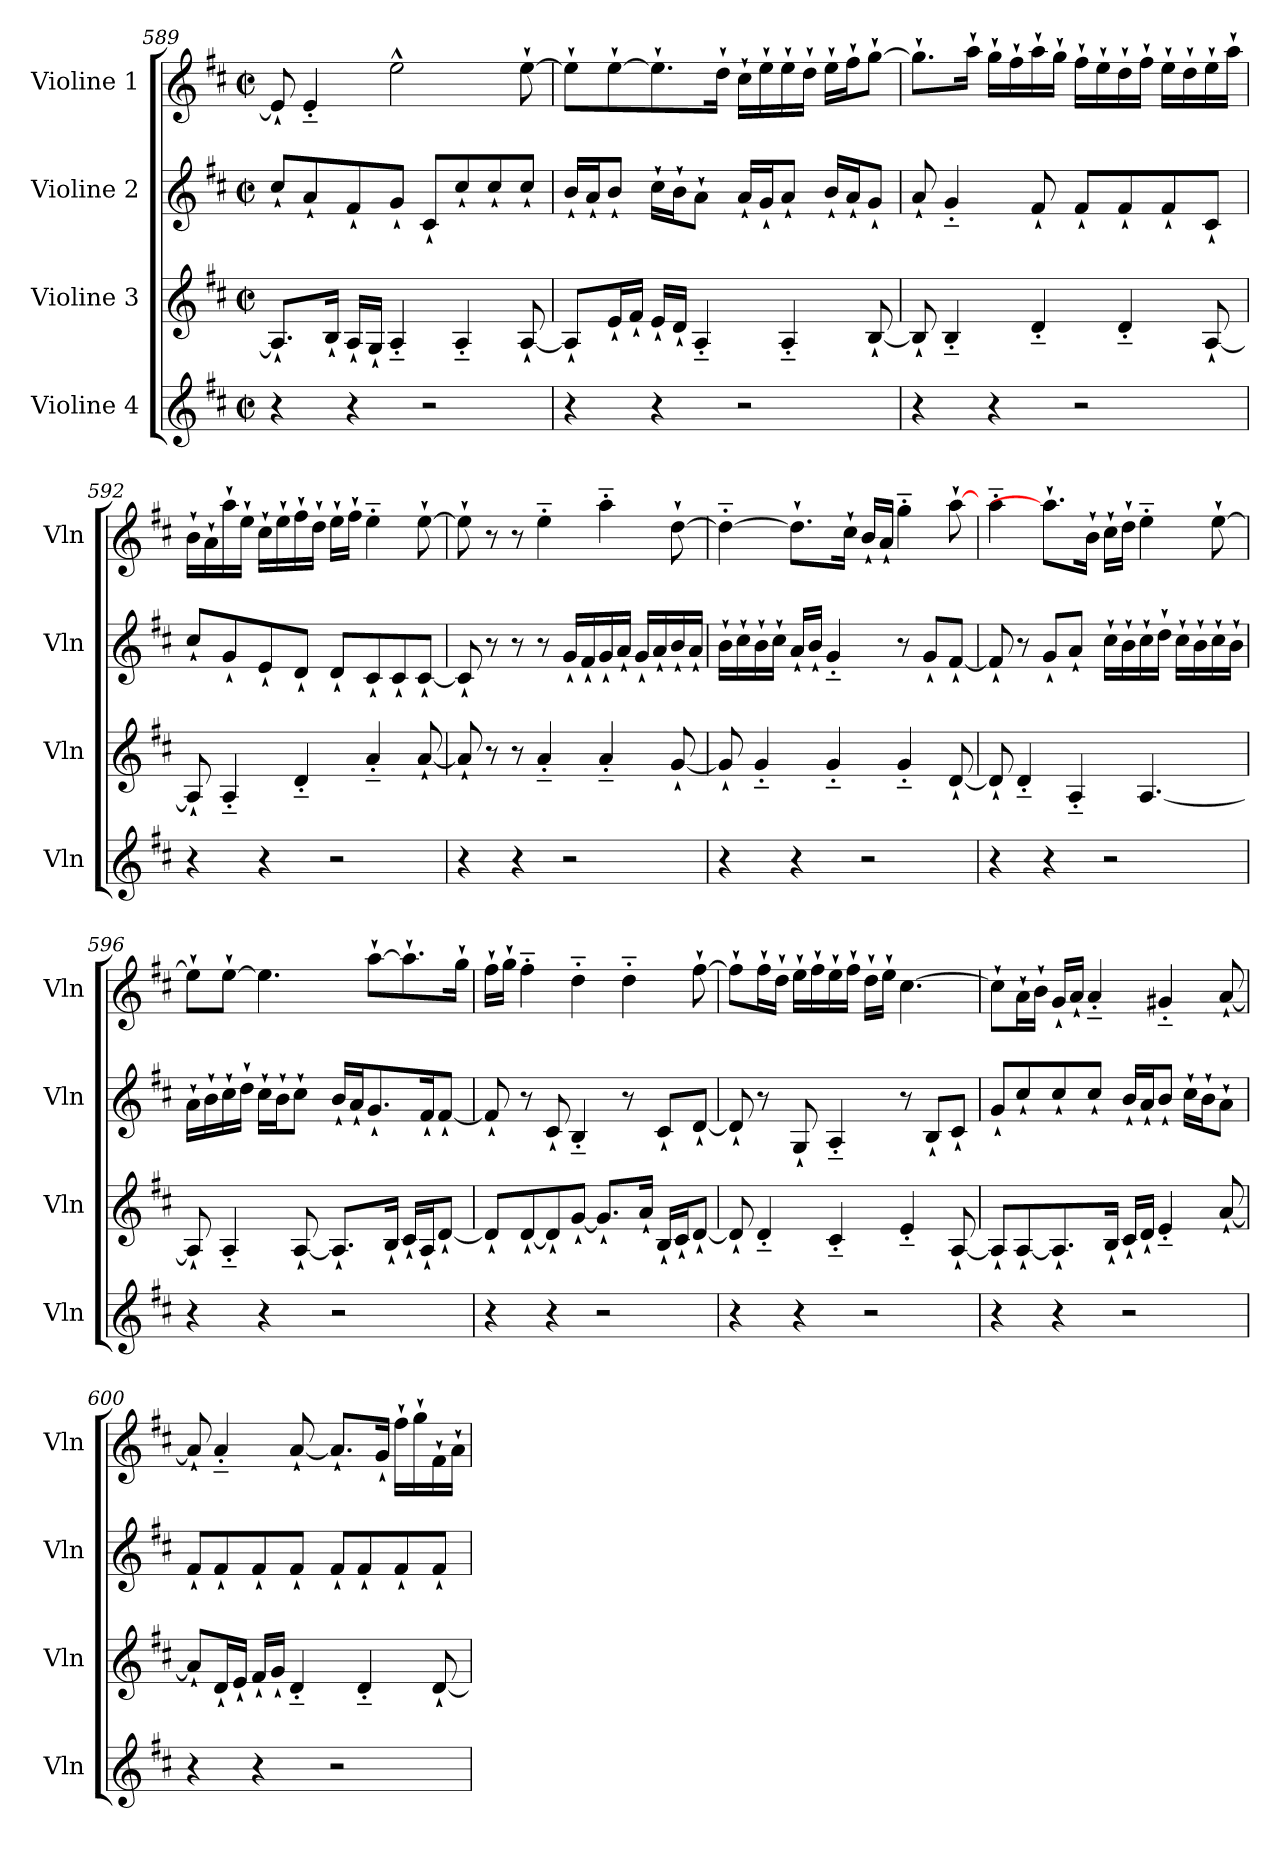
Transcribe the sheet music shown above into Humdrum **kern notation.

**kern	**kern	**kern	**kern
*part4	*part3	*part2	*part1
*staff4	*staff3	*staff2	*staff1
*I"Violine 4	*I"Violine 3	*I"Violine 2	*I"Violine 1
*I'Vln	*I'Vln	*I'Vln	*I'Vln
!!LO:LB:g=z
*clefG2	*clefG2	*clefG2	*clefG2
*k[f#c#]	*k[f#c#]	*k[f#c#]	*k[f#c#]
*D:	*D:	*D:	*D:
*M2/2	*M2/2	*M2/2	*M2/2
*met(c|)	*met(c|)	*met(c|)	*met(c|)
=589	=589	=589	=589
4r	8.A`/L]	8cc#`/L	8e`/]
.	.	8a`/	4e~'/
.	16B`/Jk	.	.
4r	16A`/LL	8f#`/	.
.	16G`/JJ	.	.
.	4A~'/	8g`/J	2ee^^\
2r	.	8c#`/L	.
.	4A~'/	8cc#`/	.
.	.	8cc#`/	.
.	[8A`/	8cc#`/J	[8ee`\
=590	=590	=590	=590
4r	8A`/L]	16b`/LL	8ee`\L]
.	.	16a`/J	.
.	16e`/L	8b`/J	[8ee`\
.	16f#`/JJ	.	.
4r	16e`/LL	16cc#`\LL	8.ee`\]
.	16d`/JJ	16b`\J	.
.	4A~'/	8a`\J	.
.	.	.	16dd`\Jk
2r	.	16a`/LL	16cc#`\LL
.	.	16g`/J	16ee`\
.	4A~'/	8a`/J	16ee`\
.	.	.	16dd`\JJ
.	.	16b`/LL	16ee`\LL
.	.	16a`/J	16ff#`\J
.	[8B`/	8g`/J	[8gg`\J
=591	=591	=591	=591
4r	8B`/]	8a`/	8.gg`\L]
.	4B~'/	4g~'/	.
.	.	.	16aa`\Jk
4r	.	.	16gg`\LL
.	.	.	16ff#`\
.	4d~'/	8f#`/	16aa`\
.	.	.	16gg`\JJ
2r	.	8f#`/L	16ff#`\LL
.	.	.	16ee`\
.	4d~'/	8f#`/	16dd`\
.	.	.	16ff#`\JJ
.	.	8f#`/	16ee`\LL
.	.	.	16dd`\
.	[8A`/	8c#`/J	16ee`\
.	.	.	16aa`\JJ
!!LO:PB:g=z
=592	=592	=592	=592
4r	8A`/]	8cc#`/L	16b`\LL
.	.	.	16a`\
.	4A~'/	8g`/	16aa`\
.	.	.	16ee`\JJ
4r	.	8e`/	16cc#`\LL
.	.	.	16ee`\
.	4d~'/	8d`/J	16ff#`\
.	.	.	16dd`\JJ
2r	.	8d`/L	16ee`\LL
.	.	.	16ff#`\JJ
.	4a~'/	8c#`/	4ee~'\
.	.	8c#`/	.
.	[8a`/	[8c#`/J	[8ee`\
=593	=593	=593	=593
4r	8a`/]	8c#`/]	8ee`\]
.	8r	8r	8r
4r	8r	8r	8r
.	4a~'/	8r	4ee~'\
2r	.	16g`/LL	.
.	.	16f#`/	.
.	4a~'/	16g`/	4aa~'\
.	.	16a`/JJ	.
.	.	16g`/LL	.
.	.	16a`/	.
.	[8g`/	16b`/	[8dd`\
.	.	16a`/JJ	.
=594	=594	=594	=594
4r	8g`/]	16b`\LL	4dd~'\_
.	.	16cc#`\	.
.	4g~'/	16b`\	.
.	.	16cc#`\JJ	.
4r	.	16a`/LL	8.dd`\L]
.	.	16b`/JJ	.
.	4g~'/	4g~'/	.
.	.	.	16cc#`\Jk
2r	.	.	16b`/LL
.	.	.	16a`/JJ
.	4g~'/	8r	4gg~'\
.	.	8g`/L	.
.	[8d`/	[8f#`/J	[8aa`\
!!LO:LB:g=z
=595	=595	=595	=595
4r	8d`/]	8f#`/]	4aa~'\
.	4d~'/	8r	.
4r	.	8g`/L	8.aa`\L]
.	4A~'/	8a`/J	.
.	.	.	16b`\Jk
2r	.	16cc#`\LL	16cc#`\LL
.	.	16b`\	16dd`\JJ
.	[4.A/	16cc#`\	4ee~'\
.	.	16dd`\JJ	.
.	.	16cc#`\LL	.
.	.	16b`\	.
.	.	16cc#`\	[8ee`\
.	.	16b`\JJ	.
=596	=596	=596	=596
4r	8A`/]	16a`\LL	8ee`\L]
.	.	16b`\	.
.	4A~'/	16cc#`\	[8ee`\J
.	.	16dd`\JJ	.
4r	.	16cc#`\LL	4.ee\]
.	.	16b`\J	.
.	[8A`/	8cc#`\J	.
2r	8.A`/L]	16b`/LL	.
.	.	16a`/J	.
.	.	8.g`/	[8aa`\L
.	16B`/Jk	.	.
.	16c#`/LL	.	8.aa`\]
.	16A`/J	16f#`/K	.
.	[8d`/J	[8f#`/J	.
.	.	.	16gg`\Jk
=597	=597	=597	=597
4r	8d`/L]	8f#`/]	16ff#`\LL
.	.	.	16gg`\JJ
.	[8d`/	8r	4ff#~'\
4r	8d`/]	8c#`/	.
.	[8g`/J	4B~'/	4dd~'\
2r	8.g`/L]	.	.
.	.	8r	4dd~'\
.	16a`/Jk	.	.
.	16B`/LL	8c#`/L	.
.	16c#`/J	.	.
.	[8d`/J	[8d`/J	[8ff#`\
!!LO:LB:g=z
=598	=598	=598	=598
4r	8d`/]	8d`/]	8ff#`\L]
.	4d~'/	8r	16ff#`\L
.	.	.	16dd`\JJ
4r	.	8G`/	16ee`\LL
.	.	.	16ff#`\
.	4c#~'/	4A~'/	16ee`\
.	.	.	16ff#`\JJ
2r	.	.	16dd`\LL
.	.	.	16ee`\JJ
.	4e~'/	8r	[4.cc#\
.	.	8B`/L	.
.	[8A`/	8c#`/J	.
=599	=599	=599	=599
4r	8A`/L]	8g`/L	8cc#`\L]
.	[8A`/	8cc#`/	16a`\L
.	.	.	16b`\JJ
4r	8.A`/]	8cc#`/	16g`/LL
.	.	.	16a`/JJ
.	.	8cc#`/J	4a~'/
.	16B`/Jk	.	.
2r	16c#`/LL	16b`/LL	.
.	16d`/JJ	16a`/J	.
.	4e~'/	8b`/J	4g#X~'/
.	.	16cc#`\LL	.
.	.	16b`\J	.
.	[8a`/	8a`\J	[8a`/
=600	=600	=600	=600
4r	8a`/L]	8f#`/L	8a`/]
.	16d`/L	8f#`/	4a~'/
.	16e`/JJ	.	.
4r	16f#`/LL	8f#`/	.
.	16g`/JJ	.	.
.	4d~'/	8f#`/J	[8a`/
2r	.	8f#`/L	8.a`/L]
.	4d~'/	8f#`/	.
.	.	.	16g`/Jk
.	.	8f#`/	16ff#`\LL
.	.	.	16gg`\
.	[8d`/	8f#`/J	16f#`\
.	.	.	16a`\JJ
=	=	=	=
*-	*-	*-	*-
